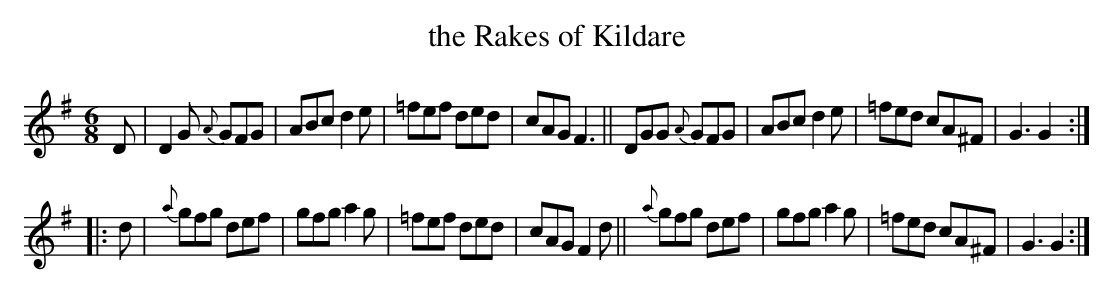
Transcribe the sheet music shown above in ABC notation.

X:1
T: the Rakes of Kildare
M: 6/8
L: 1/8
K: G
D |\
D2G {A}GFG | ABc d2e | =fef ded | cAG F3 ||\
DGG {A}GFG | ABc d2e | =fed cA^F | G3 G2 :|
|: d |\
{a}gfg def | gfg a2g | =fef ded | cAG F2d ||\
{a}gfg def | gfg a2g | =fed cA^F | G3 G2 :|
